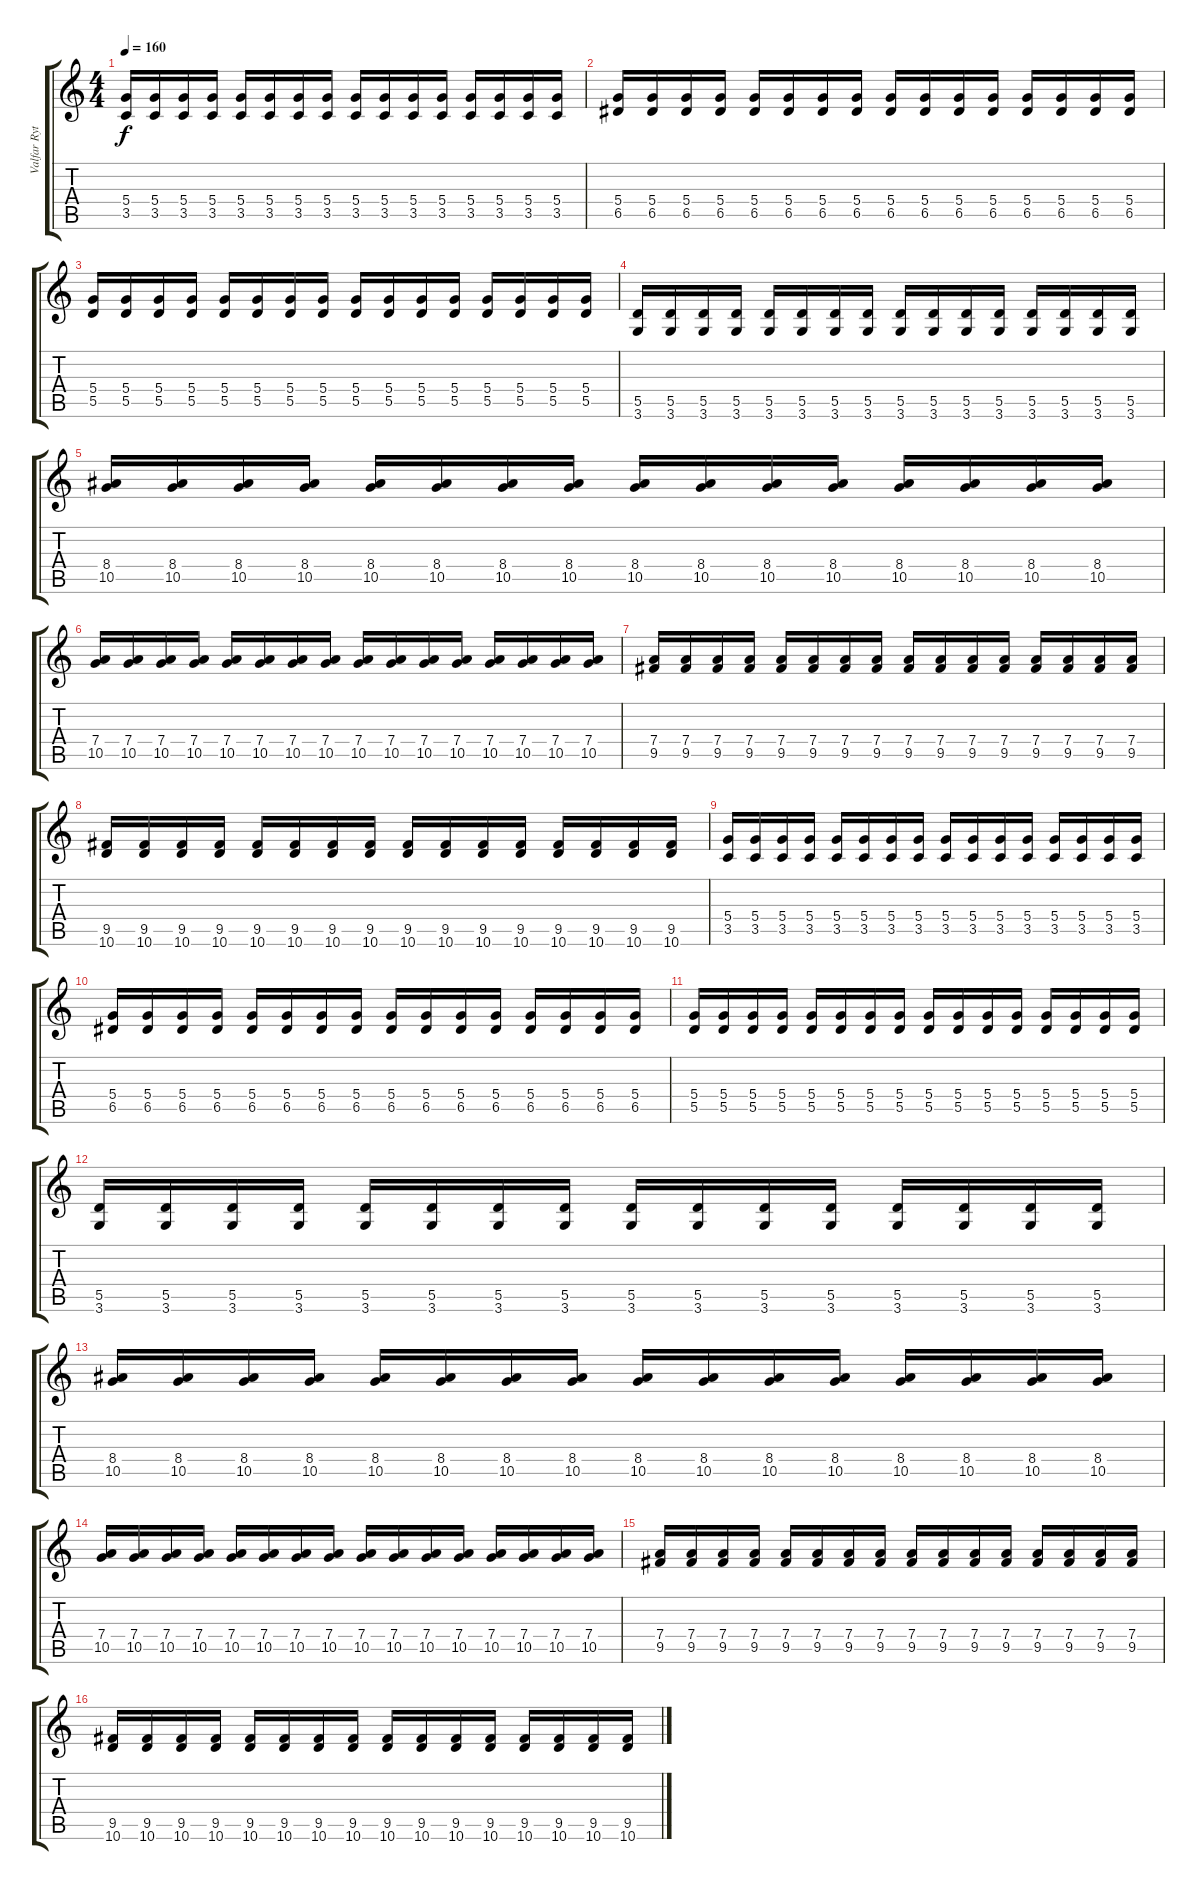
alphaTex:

\track ("Valfar Rytme gitar" "Valfar Ryt") {instrument overdrivenguitar}
\staff {score tabs}
\tuning (E4 B3 G3 D3 A2 E2) {hide}
\ts (4 4)
\tempo 160
\clef g2
\ks c
(5.4 3.5).16{dy f volume 10 instrument overdrivenguitar} (5.4 3.5).16 (5.4 3.5).16 (5.4 3.5).16 (5.4 3.5).16 (5.4 3.5).16 (5.4 3.5).16 (5.4 3.5).16 (5.4 3.5).16 (5.4 3.5).16 (5.4 3.5).16 (5.4 3.5).16 (5.4 3.5).16 (5.4 3.5).16 (5.4 3.5).16 (5.4 3.5).16 |
(5.4 6.5).16 (5.4 6.5).16 (5.4 6.5).16 (5.4 6.5).16 (5.4 6.5).16 (5.4 6.5).16 (5.4 6.5).16 (5.4 6.5).16 (5.4 6.5).16 (5.4 6.5).16 (5.4 6.5).16 (5.4 6.5).16 (5.4 6.5).16 (5.4 6.5).16 (5.4 6.5).16 (5.4 6.5).16 |
(5.4 5.5).16 (5.4 5.5).16 (5.4 5.5).16 (5.4 5.5).16 (5.4 5.5).16 (5.4 5.5).16 (5.4 5.5).16 (5.4 5.5).16 (5.4 5.5).16 (5.4 5.5).16 (5.4 5.5).16 (5.4 5.5).16 (5.4 5.5).16 (5.4 5.5).16 (5.4 5.5).16 (5.4 5.5).16 |
(5.5 3.6).16 (5.5 3.6).16 (5.5 3.6).16 (5.5 3.6).16 (5.5 3.6).16 (5.5 3.6).16 (5.5 3.6).16 (5.5 3.6).16 (5.5 3.6).16 (5.5 3.6).16 (5.5 3.6).16 (5.5 3.6).16 (5.5 3.6).16 (5.5 3.6).16 (5.5 3.6).16 (5.5 3.6).16 |
(8.4 10.5).16 (8.4 10.5).16 (8.4 10.5).16 (8.4 10.5).16 (8.4 10.5).16 (8.4 10.5).16 (8.4 10.5).16 (8.4 10.5).16 (8.4 10.5).16 (8.4 10.5).16 (8.4 10.5).16 (8.4 10.5).16 (8.4 10.5).16 (8.4 10.5).16 (8.4 10.5).16 (8.4 10.5).16 |
(7.4 10.5).16 (7.4 10.5).16 (7.4 10.5).16 (7.4 10.5).16 (7.4 10.5).16 (7.4 10.5).16 (7.4 10.5).16 (7.4 10.5).16 (7.4 10.5).16 (7.4 10.5).16 (7.4 10.5).16 (7.4 10.5).16 (7.4 10.5).16 (7.4 10.5).16 (7.4 10.5).16 (7.4 10.5).16 |
(7.4 9.5).16 (7.4 9.5).16 (7.4 9.5).16 (7.4 9.5).16 (7.4 9.5).16 (7.4 9.5).16 (7.4 9.5).16 (7.4 9.5).16 (7.4 9.5).16 (7.4 9.5).16 (7.4 9.5).16 (7.4 9.5).16 (7.4 9.5).16 (7.4 9.5).16 (7.4 9.5).16 (7.4 9.5).16 |
(9.5 10.6).16 (9.5 10.6).16 (9.5 10.6).16 (9.5 10.6).16 (9.5 10.6).16 (9.5 10.6).16 (9.5 10.6).16 (9.5 10.6).16 (9.5 10.6).16 (9.5 10.6).16 (9.5 10.6).16 (9.5 10.6).16 (9.5 10.6).16 (9.5 10.6).16 (9.5 10.6).16 (9.5 10.6).16 |
(5.4 3.5).16 (5.4 3.5).16 (5.4 3.5).16 (5.4 3.5).16 (5.4 3.5).16 (5.4 3.5).16 (5.4 3.5).16 (5.4 3.5).16 (5.4 3.5).16 (5.4 3.5).16 (5.4 3.5).16 (5.4 3.5).16 (5.4 3.5).16 (5.4 3.5).16 (5.4 3.5).16 (5.4 3.5).16 |
(5.4 6.5).16 (5.4 6.5).16 (5.4 6.5).16 (5.4 6.5).16 (5.4 6.5).16 (5.4 6.5).16 (5.4 6.5).16 (5.4 6.5).16 (5.4 6.5).16 (5.4 6.5).16 (5.4 6.5).16 (5.4 6.5).16 (5.4 6.5).16 (5.4 6.5).16 (5.4 6.5).16 (5.4 6.5).16 |
(5.4 5.5).16 (5.4 5.5).16 (5.4 5.5).16 (5.4 5.5).16 (5.4 5.5).16 (5.4 5.5).16 (5.4 5.5).16 (5.4 5.5).16 (5.4 5.5).16 (5.4 5.5).16 (5.4 5.5).16 (5.4 5.5).16 (5.4 5.5).16 (5.4 5.5).16 (5.4 5.5).16 (5.4 5.5).16 |
(5.5 3.6).16 (5.5 3.6).16 (5.5 3.6).16 (5.5 3.6).16 (5.5 3.6).16 (5.5 3.6).16 (5.5 3.6).16 (5.5 3.6).16 (5.5 3.6).16 (5.5 3.6).16 (5.5 3.6).16 (5.5 3.6).16 (5.5 3.6).16 (5.5 3.6).16 (5.5 3.6).16 (5.5 3.6).16 |
(8.4 10.5).16 (8.4 10.5).16 (8.4 10.5).16 (8.4 10.5).16 (8.4 10.5).16 (8.4 10.5).16 (8.4 10.5).16 (8.4 10.5).16 (8.4 10.5).16 (8.4 10.5).16 (8.4 10.5).16 (8.4 10.5).16 (8.4 10.5).16 (8.4 10.5).16 (8.4 10.5).16 (8.4 10.5).16 |
(7.4 10.5).16 (7.4 10.5).16 (7.4 10.5).16 (7.4 10.5).16 (7.4 10.5).16 (7.4 10.5).16 (7.4 10.5).16 (7.4 10.5).16 (7.4 10.5).16 (7.4 10.5).16 (7.4 10.5).16 (7.4 10.5).16 (7.4 10.5).16 (7.4 10.5).16 (7.4 10.5).16 (7.4 10.5).16 |
(7.4 9.5).16 (7.4 9.5).16 (7.4 9.5).16 (7.4 9.5).16 (7.4 9.5).16 (7.4 9.5).16 (7.4 9.5).16 (7.4 9.5).16 (7.4 9.5).16 (7.4 9.5).16 (7.4 9.5).16 (7.4 9.5).16 (7.4 9.5).16 (7.4 9.5).16 (7.4 9.5).16 (7.4 9.5).16 |
(9.5 10.6).16 (9.5 10.6).16 (9.5 10.6).16 (9.5 10.6).16 (9.5 10.6).16 (9.5 10.6).16 (9.5 10.6).16 (9.5 10.6).16 (9.5 10.6).16 (9.5 10.6).16 (9.5 10.6).16 (9.5 10.6).16 (9.5 10.6).16 (9.5 10.6).16 (9.5 10.6).16 (9.5 10.6).16
